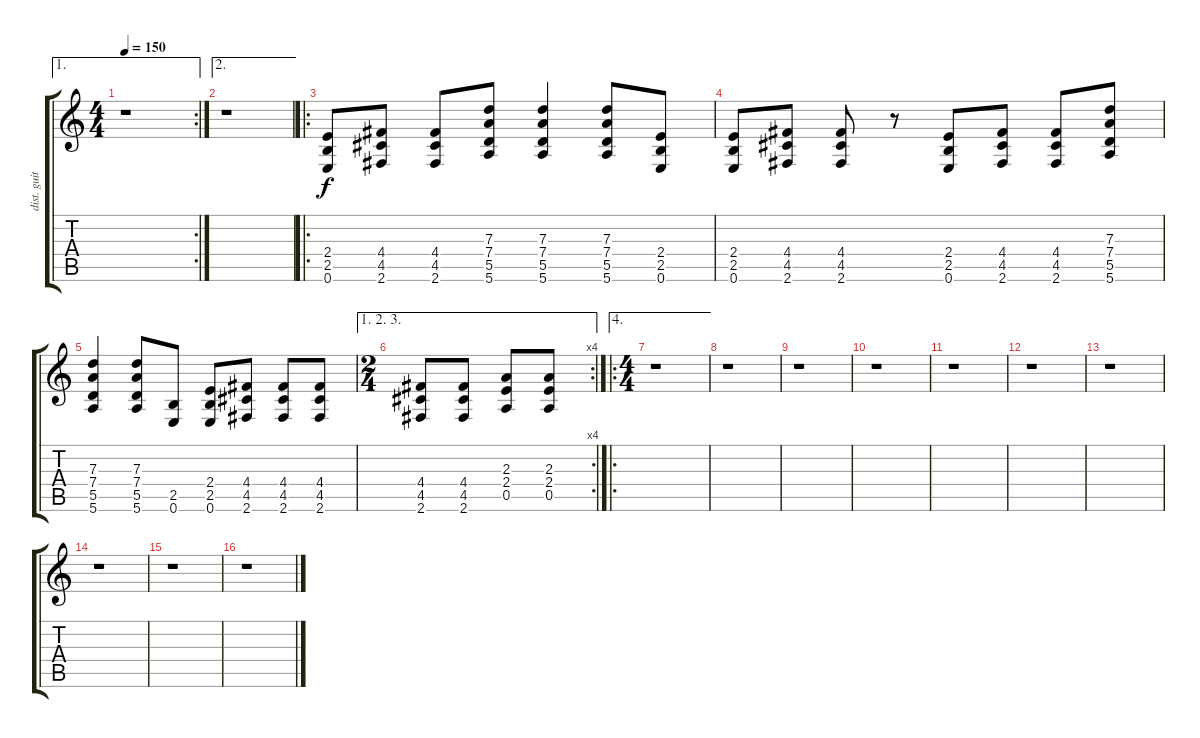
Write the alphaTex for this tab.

\track ("dist. guitar" "dist. guit") {instrument distortionguitar}
\staff {score tabs}
\tuning (E4 B3 G3 D3 A2 E2) {hide}
\ae 1
\rc 2
\ts (4 4)
\tempo 150
\clef g2
\ks c
r.1{dy f} |
\ae 2
r.1 |
\ro
(2.4 2.5 0.6).8 (4.4 4.5 2.6).8 (4.4 4.5 2.6).8 (7.3 7.4 5.5 5.6).8 (7.3 7.4 5.5 5.6).4 (7.3 7.4 5.5 5.6).8 (2.4 2.5 0.6).8 |
(2.4 2.5 0.6).8 (4.4 4.5 2.6).8 (4.4 4.5 2.6).8 r.8 (2.4 2.5 0.6).8 (4.4 4.5 2.6).8 (4.4 4.5 2.6).8 (7.3 7.4 5.5 5.6).8 |
(7.3 7.4 5.5 5.6).4 (7.3 7.4 5.5 5.6).8 (2.5 0.6).8 (2.4 2.5 0.6).8 (4.4 4.5 2.6).8 (4.4 4.5 2.6).8 (4.4 4.5 2.6).8 |
\ae (1 2 3)
\rc 4
\ts (2 4)
(4.4 4.5 2.6).8 (4.4 4.5 2.6).8 (2.3 2.4 0.5).8 (2.3 2.4 0.5).8 |
\ae 4
\ro
\ts (4 4)
r.1 |
r.1 |
r.1 |
r.1 |
r.1 |
r.1 |
r.1 |
r.1 |
r.1 |
r.1
